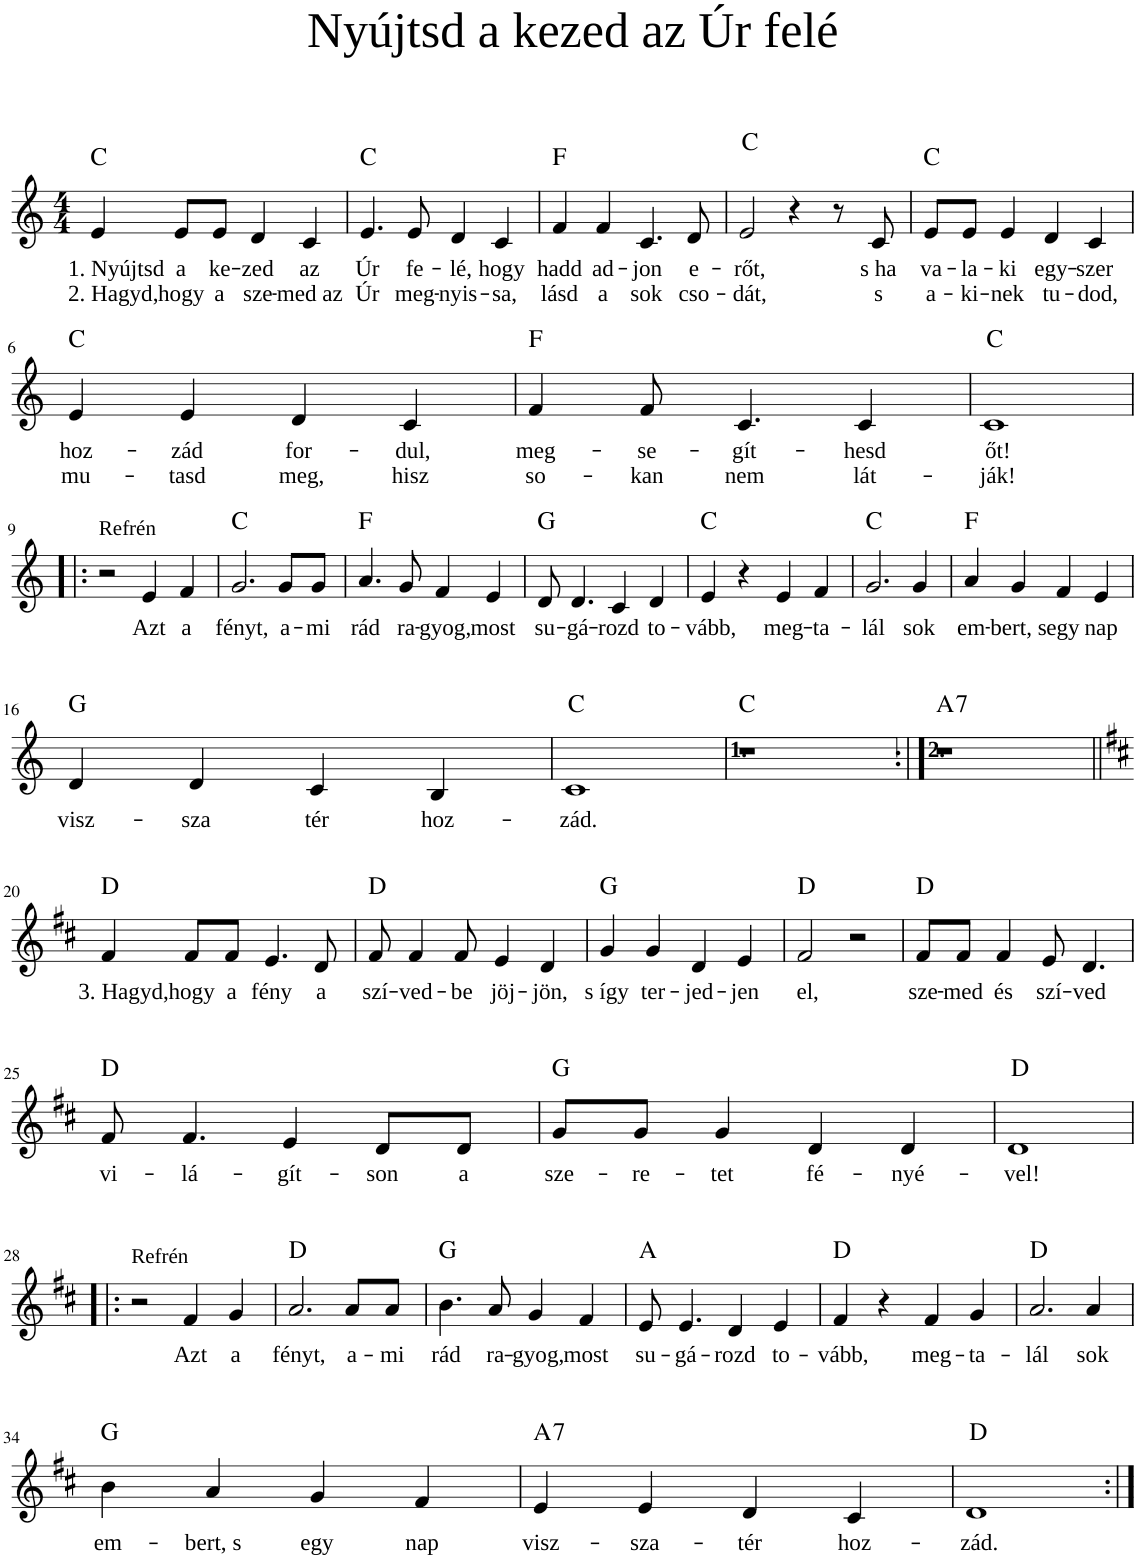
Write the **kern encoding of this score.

**kern	**text	**text	**harte
*part1	*part1	*part1	*part1
*staff1	*staff1	*staff1	*
*I"Voice	*	*	*
*clefG2	*	*	*
*k[]	*	*	*
*M4/4	*	*	*
=1	=1	=1	=1
!	!LO:LY:b	!LO:LY:b	!
4e/	1. Nyújtsd	2. Hagyd,	C:maj
!	!LO:LY:b	!LO:LY:b	!
8e/L	a	hogy	.
!	!LO:LY:b	!LO:LY:b	!
8e/J	ke-	a	.
!	!LO:LY:b	!LO:LY:b	!
4d/	-zed	sze-	.
!	!LO:LY:b	!LO:LY:b	!
4c/	az	-med az	.
=2	=2	=2	=2
!	!LO:LY:b	!LO:LY:b	!
4.e/	Úr	Úr	C:maj
!	!LO:LY:b	!LO:LY:b	!
8e/	fe-	meg-	.
!	!LO:LY:b	!LO:LY:b	!
4d/	-lé,	-nyis-	.
!	!LO:LY:b	!LO:LY:b	!
4c/	hogy	-sa,	.
=3	=3	=3	=3
!	!LO:LY:b	!LO:LY:b	!
4f/	hadd	lásd	F:maj
!	!LO:LY:b	!LO:LY:b	!
4f/	ad-	a	.
!	!LO:LY:b	!LO:LY:b	!
4.c/	-jon	sok	.
!	!LO:LY:b	!LO:LY:b	!
8d/	e-	cso-	.
=4	=4	=4	=4
!	!LO:LY:b	!LO:LY:b	!
2e/	-rőt,	-dát,	C:maj
4r	.	.	.
8r	.	.	.
!	!LO:LY:b	!LO:LY:b	!
8c/	s ha	s	.
=5	=5	=5	=5
!	!LO:LY:b	!LO:LY:b	!
8e/L	va-	a-	C:maj
!	!LO:LY:b	!LO:LY:b	!
8e/J	-la-	-ki-	.
!	!LO:LY:b	!LO:LY:b	!
4e/	-ki	-nek	.
!	!LO:LY:b	!LO:LY:b	!
4d/	egy-	tu-	.
!	!LO:LY:b	!LO:LY:b	!
4c/	-szer	-dod,	.
!!LO:LB:g=z
=6	=6	=6	=6
!	!LO:LY:b	!LO:LY:b	!
4e/	hoz-	mu-	C:maj
!	!LO:LY:b	!LO:LY:b	!
4e/	-zád	-tasd	.
!	!LO:LY:b	!LO:LY:b	!
4d/	for-	meg,	.
!	!LO:LY:b	!LO:LY:b	!
4c/	-dul,	hisz	.
=7	=7	=7	=7
!	!LO:LY:b	!LO:LY:b	!
4f/	meg-	so-	F:maj
!	!LO:LY:b	!LO:LY:b	!
8f/	-se-	-kan	.
!	!LO:LY:b	!LO:LY:b	!
4.c/	-gít-	nem	.
!	!LO:LY:b	!LO:LY:b	!
4c/	-hesd	lát-	.
=8	=8	=8	=8
!	!LO:LY:b	!LO:LY:b	!
1c	őt!	-ják!	C:maj
!!LO:LB:g=z
=9!|:	=9!|:	=9!|:	=9!|:
!LO:TX:a:t=Refrén	!	!	!
2r	.	.	.
!	!LO:LY:b	!	!
4e/	Azt	.	.
!	!LO:LY:b	!	!
4f/	a	.	.
=10	=10	=10	=10
!	!LO:LY:b	!	!
2.g/	fényt,	.	C:maj
!	!LO:LY:b	!	!
8g/L	a-	.	.
!	!LO:LY:b	!	!
8g/J	-mi	.	.
=11	=11	=11	=11
!	!LO:LY:b	!	!
4.a/	rád	.	F:maj
!	!LO:LY:b	!	!
8g/	ra-	.	.
!	!LO:LY:b	!	!
4f/	-gyog,	.	.
!	!LO:LY:b	!	!
4e/	most	.	.
=12	=12	=12	=12
!	!LO:LY:b	!	!
8d/	su-	.	G:maj
!	!LO:LY:b	!	!
4.d/	-gá-	.	.
!	!LO:LY:b	!	!
4c/	-rozd	.	.
!	!LO:LY:b	!	!
4d/	to-	.	.
=13	=13	=13	=13
!	!LO:LY:b	!	!
4e/	-vább,	.	C:maj
4r	.	.	.
!	!LO:LY:b	!	!
4e/	meg-	.	.
!	!LO:LY:b	!	!
4f/	-ta-	.	.
=14	=14	=14	=14
!	!LO:LY:b	!	!
2.g/	-lál	.	C:maj
!	!LO:LY:b	!	!
4g/	sok	.	.
=15	=15	=15	=15
!	!LO:LY:b	!	!
4a/	em-	.	F:maj
!	!LO:LY:b	!	!
4g/	-bert, s	.	.
!	!LO:LY:b	!	!
4f/	egy	.	.
!	!LO:LY:b	!	!
4e/	nap	.	.
!!LO:LB:g=z
=16	=16	=16	=16
!	!LO:LY:b	!	!
4d/	visz-	.	G:maj
!	!LO:LY:b	!	!
4d/	-sza	.	.
!	!LO:LY:b	!	!
4c/	tér	.	.
!	!LO:LY:b	!	!
4B/	hoz-	.	.
=17	=17	=17	=17
!	!LO:LY:b	!	!
1c	-zád.	.	C:maj
=18	=18	=18	=18
1r	.	.	C:maj
=19:|!	=19:|!	=19:|!	=19:|!
!	!	!	!LO:H:kt=7
1r	.	.	A:7
!!LO:LB:g=z
=20||	=20||	=20||	=20||
*k[f#c#]	*	*	*
!	!LO:LY:b	!	!
4f#/	3. Hagyd,	.	D:maj
!	!LO:LY:b	!	!
8f#/L	hogy	.	.
!	!LO:LY:b	!	!
8f#/J	a	.	.
!	!LO:LY:b	!	!
4.e/	fény	.	.
!	!LO:LY:b	!	!
8d/	a	.	.
=21	=21	=21	=21
!	!LO:LY:b	!	!
8f#/	szí-	.	D:maj
!	!LO:LY:b	!	!
4f#/	-ved-	.	.
!	!LO:LY:b	!	!
8f#/	-be	.	.
!	!LO:LY:b	!	!
4e/	jöj-	.	.
!	!LO:LY:b	!	!
4d/	-jön,	.	.
=22	=22	=22	=22
!	!LO:LY:b	!	!
4g/	s így	.	G:maj
!	!LO:LY:b	!	!
4g/	ter-	.	.
!	!LO:LY:b	!	!
4d/	-jed-	.	.
!	!LO:LY:b	!	!
4e/	-jen	.	.
=23	=23	=23	=23
!	!LO:LY:b	!	!
2f#/	el,	.	D:maj
2r	.	.	.
=24	=24	=24	=24
!	!LO:LY:b	!	!
8f#/L	sze-	.	D:maj
!	!LO:LY:b	!	!
8f#/J	-med	.	.
!	!LO:LY:b	!	!
4f#/	és	.	.
!	!LO:LY:b	!	!
8e/	szí-	.	.
!	!LO:LY:b	!	!
4.d/	-ved	.	.
!!LO:LB:g=z
=25	=25	=25	=25
!	!LO:LY:b	!	!
8f#/	vi-	.	D:maj
!	!LO:LY:b	!	!
4.f#/	-lá-	.	.
!	!LO:LY:b	!	!
4e/	-gít-	.	.
!	!LO:LY:b	!	!
8d/L	-son	.	.
!	!LO:LY:b	!	!
8d/J	a	.	.
=26	=26	=26	=26
!	!LO:LY:b	!	!
8g/L	sze-	.	G:maj
!	!LO:LY:b	!	!
8g/J	-re-	.	.
!	!LO:LY:b	!	!
4g/	-tet	.	.
!	!LO:LY:b	!	!
4d/	fé-	.	.
!	!LO:LY:b	!	!
4d/	-nyé-	.	.
=27	=27	=27	=27
!	!LO:LY:b	!	!
1d	-vel!	.	D:maj
!!LO:LB:g=z
=28!|:	=28!|:	=28!|:	=28!|:
!LO:TX:a:t=Refrén	!	!	!
2r	.	.	.
!	!LO:LY:b	!	!
4f#/	Azt	.	.
!	!LO:LY:b	!	!
4g/	a	.	.
=29	=29	=29	=29
!	!LO:LY:b	!	!
2.a/	fényt,	.	D:maj
!	!LO:LY:b	!	!
8a/L	a-	.	.
!	!LO:LY:b	!	!
8a/J	-mi	.	.
=30	=30	=30	=30
!	!LO:LY:b	!	!
4.b\	rád	.	G:maj
!	!LO:LY:b	!	!
8a/	ra-	.	.
!	!LO:LY:b	!	!
4g/	-gyog,	.	.
!	!LO:LY:b	!	!
4f#/	most	.	.
=31	=31	=31	=31
!	!LO:LY:b	!	!
8e/	su-	.	A:maj
!	!LO:LY:b	!	!
4.e/	-gá-	.	.
!	!LO:LY:b	!	!
4d/	-rozd	.	.
!	!LO:LY:b	!	!
4e/	to-	.	.
=32	=32	=32	=32
!	!LO:LY:b	!	!
4f#/	-vább,	.	D:maj
4r	.	.	.
!	!LO:LY:b	!	!
4f#/	meg-	.	.
!	!LO:LY:b	!	!
4g/	-ta-	.	.
=33	=33	=33	=33
!	!LO:LY:b	!	!
2.a/	-lál	.	D:maj
!	!LO:LY:b	!	!
4a/	sok	.	.
!!LO:LB:g=z
=34	=34	=34	=34
!	!LO:LY:b	!	!
4b\	em-	.	G:maj
!	!LO:LY:b	!	!
4a/	-bert, s	.	.
!	!LO:LY:b	!	!
4g/	egy	.	.
!	!LO:LY:b	!	!
4f#/	nap	.	.
=35	=35	=35	=35
!	!LO:LY:b	!	!LO:H:kt=7
4e/	visz-	.	A:7
!	!LO:LY:b	!	!
4e/	-sza-	.	.
!	!LO:LY:b	!	!
4d/	-tér	.	.
!	!LO:LY:b	!	!
4c#/	hoz-	.	.
=36	=36	=36	=36
!	!LO:LY:b	!	!
1d	-zád.	.	D:maj
=:|!	=:|!	=:|!	=:|!
*-	*-	*-	*-
